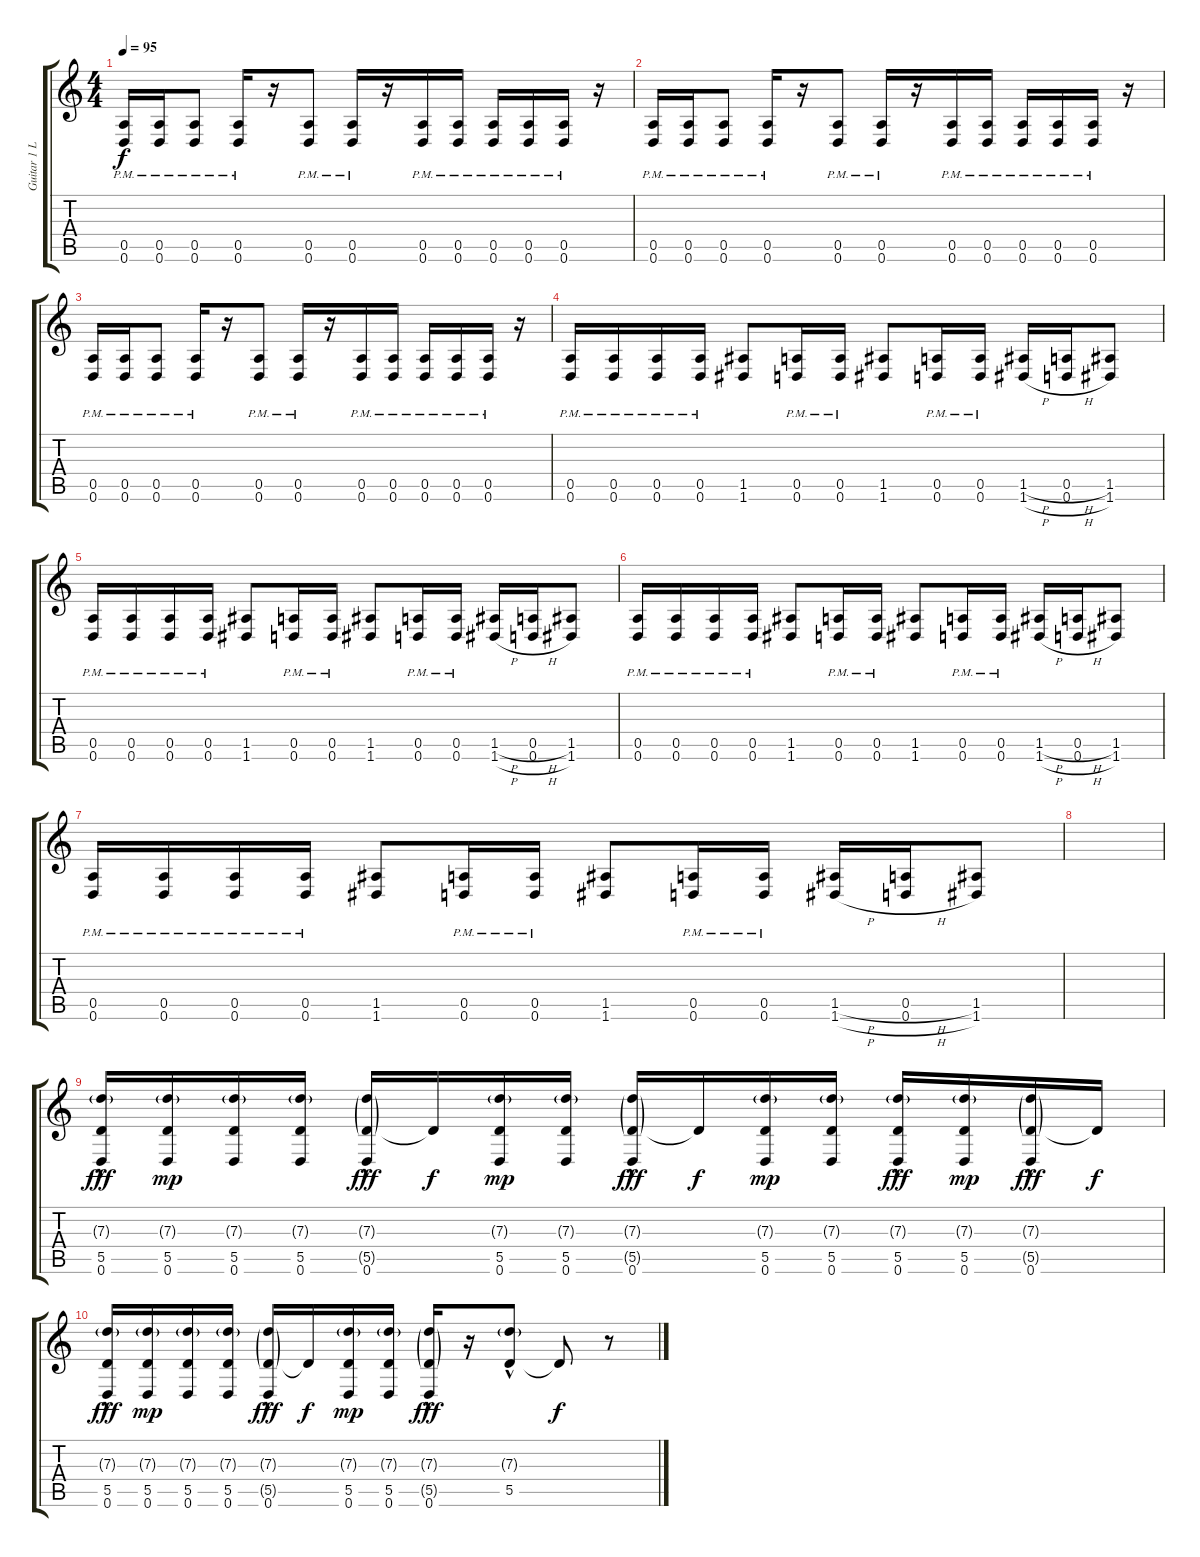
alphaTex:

\track ("Guitar 1 L" "Guitar 1 L") {instrument overdrivenguitar}
\staff {score tabs}
\tuning (E4 B3 G3 D3 A2 D2) {hide}
\ts (4 4)
\tempo 95
\clef g2
\ks c
(0.5{pm} 0.6{pm}).16{dy f} (0.5{pm} 0.6{pm}).16 (0.5{pm} 0.6{pm}).8 (0.5{pm} 0.6{pm}).16 r.16 (0.5{pm} 0.6{pm}).8 (0.5{pm} 0.6{pm}).16 r.16 (0.5{pm} 0.6{pm}).16 (0.5{pm} 0.6{pm}).16 (0.5{pm} 0.6{pm}).16 (0.5{pm} 0.6{pm}).16 (0.5{pm} 0.6{pm}).16 r.16 |
(0.5{pm} 0.6{pm}).16 (0.5{pm} 0.6{pm}).16 (0.5{pm} 0.6{pm}).8 (0.5{pm} 0.6{pm}).16 r.16 (0.5{pm} 0.6{pm}).8 (0.5{pm} 0.6{pm}).16 r.16 (0.5{pm} 0.6{pm}).16 (0.5{pm} 0.6{pm}).16 (0.5{pm} 0.6{pm}).16 (0.5{pm} 0.6{pm}).16 (0.5{pm} 0.6{pm}).16 r.16 |
(0.5{pm} 0.6{pm}).16 (0.5{pm} 0.6{pm}).16 (0.5{pm} 0.6{pm}).8 (0.5{pm} 0.6{pm}).16 r.16 (0.5{pm} 0.6{pm}).8 (0.5{pm} 0.6{pm}).16 r.16 (0.5{pm} 0.6{pm}).16 (0.5{pm} 0.6{pm}).16 (0.5{pm} 0.6{pm}).16 (0.5{pm} 0.6{pm}).16 (0.5{pm} 0.6{pm}).16 r.16 |
(0.5{pm} 0.6{pm}).16 (0.5{pm} 0.6{pm}).16 (0.5{pm} 0.6{pm}).16 (0.5{pm} 0.6{pm}).16 (1.5 1.6).8 (0.5{pm} 0.6{pm}).16 (0.5{pm} 0.6{pm}).16 (1.5 1.6).8 (0.5{pm} 0.6{pm}).16 (0.5{pm} 0.6{pm}).16 (1.5{h} 1.6{h}).16 (0.5{h} 0.6{h}).16 (1.5 1.6).8 |
(0.5{pm} 0.6{pm}).16 (0.5{pm} 0.6{pm}).16 (0.5{pm} 0.6{pm}).16 (0.5{pm} 0.6{pm}).16 (1.5 1.6).8 (0.5{pm} 0.6{pm}).16 (0.5{pm} 0.6{pm}).16 (1.5 1.6).8 (0.5{pm} 0.6{pm}).16 (0.5{pm} 0.6{pm}).16 (1.5{h} 1.6{h}).16 (0.5{h} 0.6{h}).16 (1.5 1.6).8 |
(0.5{pm} 0.6{pm}).16 (0.5{pm} 0.6{pm}).16 (0.5{pm} 0.6{pm}).16 (0.5{pm} 0.6{pm}).16 (1.5 1.6).8 (0.5{pm} 0.6{pm}).16 (0.5{pm} 0.6{pm}).16 (1.5 1.6).8 (0.5{pm} 0.6{pm}).16 (0.5{pm} 0.6{pm}).16 (1.5{h} 1.6{h}).16 (0.5{h} 0.6{h}).16 (1.5 1.6).8 |
(0.5{pm} 0.6{pm}).16 (0.5{pm} 0.6{pm}).16 (0.5{pm} 0.6{pm}).16 (0.5{pm} 0.6{pm}).16 (1.5 1.6).8 (0.5{pm} 0.6{pm}).16 (0.5{pm} 0.6{pm}).16 (1.5 1.6).8 (0.5{pm} 0.6{pm}).16 (0.5{pm} 0.6{pm}).16 (1.5{h} 1.6{h}).16 (0.5{h} 0.6{h}).16 (1.5 1.6).8 |
|
(7.3{g} 5.5 0.6{hac}).16{dy fff} (7.3{g} 5.5 0.6).16{dy mp} (7.3{g} 5.5 0.6).16 (7.3{g} 5.5 0.6).16 (7.3{g} 5.5{g} 0.6{hac}).16{dy fff} 5.5{t}.16{dy f} (7.3{g} 5.5 0.6).16{dy mp} (7.3{g} 5.5 0.6).16 (7.3{g} 5.5{g} 0.6{hac}).16{dy fff} 5.5{t}.16{dy f} (7.3{g} 5.5 0.6).16{dy mp} (7.3{g} 5.5 0.6).16 (7.3{g} 5.5 0.6{hac}).16{dy fff} (7.3{g} 5.5 0.6).16{dy mp} (7.3{g} 5.5{g} 0.6{hac}).16{dy fff} 5.5{t}.16{dy f} |
(7.3{g} 5.5 0.6{hac}).16{dy fff} (7.3{g} 5.5 0.6).16{dy mp} (7.3{g} 5.5 0.6).16 (7.3{g} 5.5 0.6).16 (7.3{g} 5.5{g} 0.6{hac}).16{dy fff} 5.5{t}.16{dy f} (7.3{g} 5.5 0.6).16{dy mp} (7.3{g} 5.5 0.6).16 (7.3{g} 5.5{g} 0.6{hac}).16{dy fff} r.16 (7.3{g} 5.5{hac}).8 5.5{t}.8{dy f} r.8
